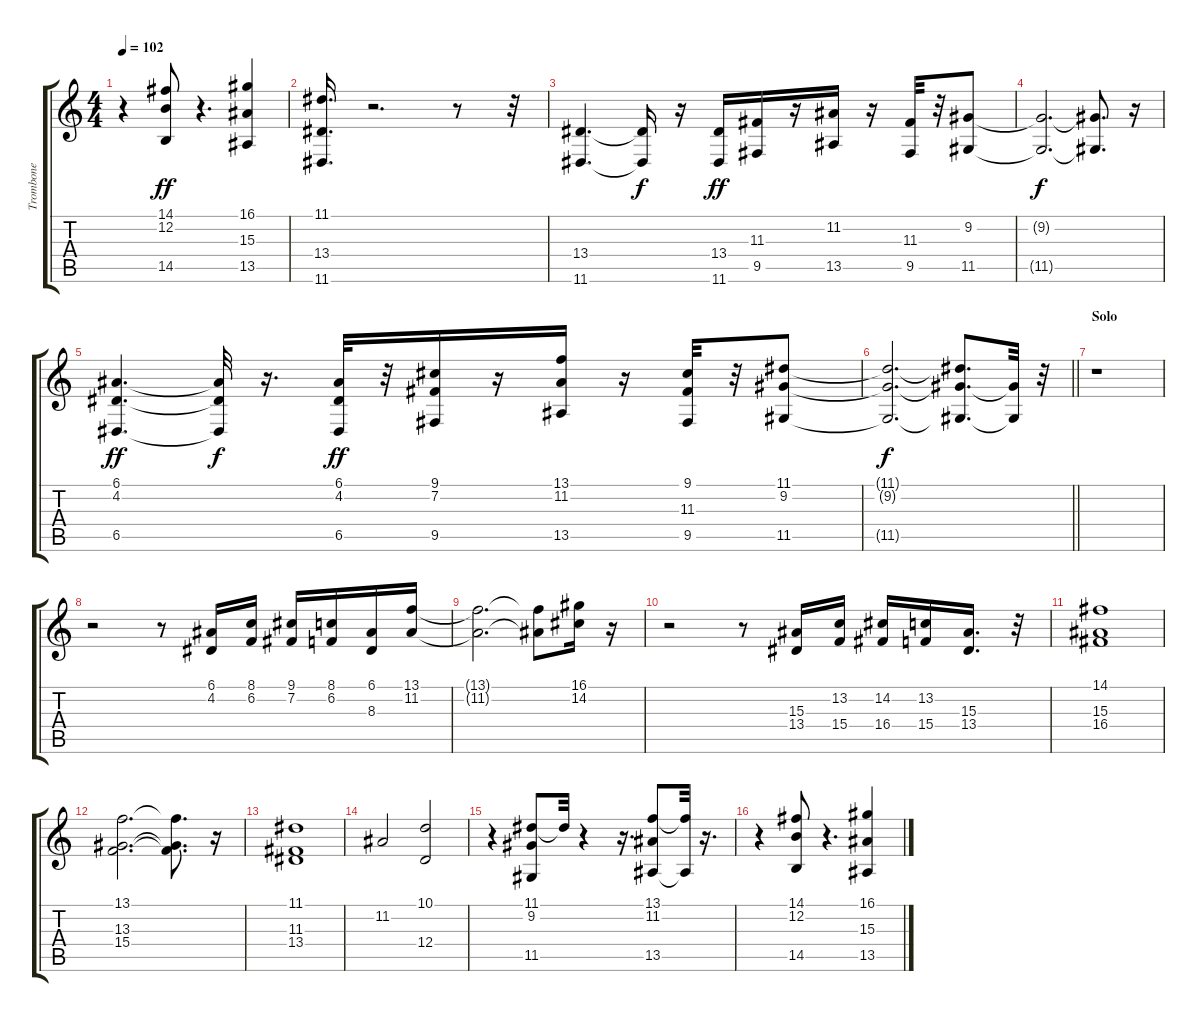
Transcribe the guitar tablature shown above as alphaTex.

\track ("Trombone" "Trombone") {instrument trombone}
\staff {score tabs}
\tuning (E4 B3 G3 D3 A2 E2) {hide}
\ts (4 4)
\tempo 102
\clef g2
\ks c
r.4{dy f} (14.1 12.2 14.5).8{dy ff} r.4{d} (16.1 15.3 13.5).4 |
(11.1 13.4 11.6).16{d} r.2{d} r.8 r.32 |
(13.4 11.6).4{d} (13.4{t} 11.6{t}).16{dy f} r.16 (13.4 11.6).16{dy ff} (11.3 9.5).16 r.16 (11.2 13.5).16 r.16 (11.3 9.5).32 r.32 (9.2 11.5).8 |
(9.2{t} 11.5{t}).2{d dy f} (9.2{t} 11.5{t}).8{d} r.16 |
(6.1 4.2 6.5).4{d dy ff} (6.1{t} 4.2{t} 6.5{t}).32{dy f} r.16{d} (6.1 4.2 6.5).32{dy ff} r.32 (9.1 7.2 9.5).16 r.16 (13.1 11.2 13.5).16 r.16 (9.1 11.3 9.5).32 r.32 (11.1 9.2 11.5).8 |
\barLineRight lightlight
(11.1{t} 9.2{t} 11.5{t}).2{d dy f} (11.1{t} 9.2{t} 11.5{t}).8{d} (9.2{t} 11.5{t}).32 r.32 |
\section ("" "Solo")
r.1 |
r.2 r.8 (6.1 4.2).16 (8.1 6.2).16 (9.1 7.2).16 (8.1 6.2).16 (6.1 8.3).16 (13.1 11.2).16 |
(13.1{t} 11.2{t}).2{d} (13.1{t} 11.2{t}).8 (16.1 14.2).16 r.16 |
r.2 r.8 (15.3 13.4).16 (13.2 15.4).16 (14.2 16.4).16 (13.2 15.4).16 (15.3 13.4).16{d} r.32 |
(14.1 15.3 16.4).1 |
(13.1 13.3 15.4).2{d} (13.1{t} 13.3{t} 15.4{t}).8{d} r.16 |
(11.1 11.3 13.4).1 |
11.2.2 (10.1 12.4).2 |
r.4 (11.1 9.2 11.5).8 11.1{t}.32 r.4 r.16{d} (13.1 11.2 13.5).8 (13.1{t} 13.5{t}).32 r.16{d} |
r.4 (14.1 12.2 14.5).8 r.4{d} (16.1 15.3 13.5).4
